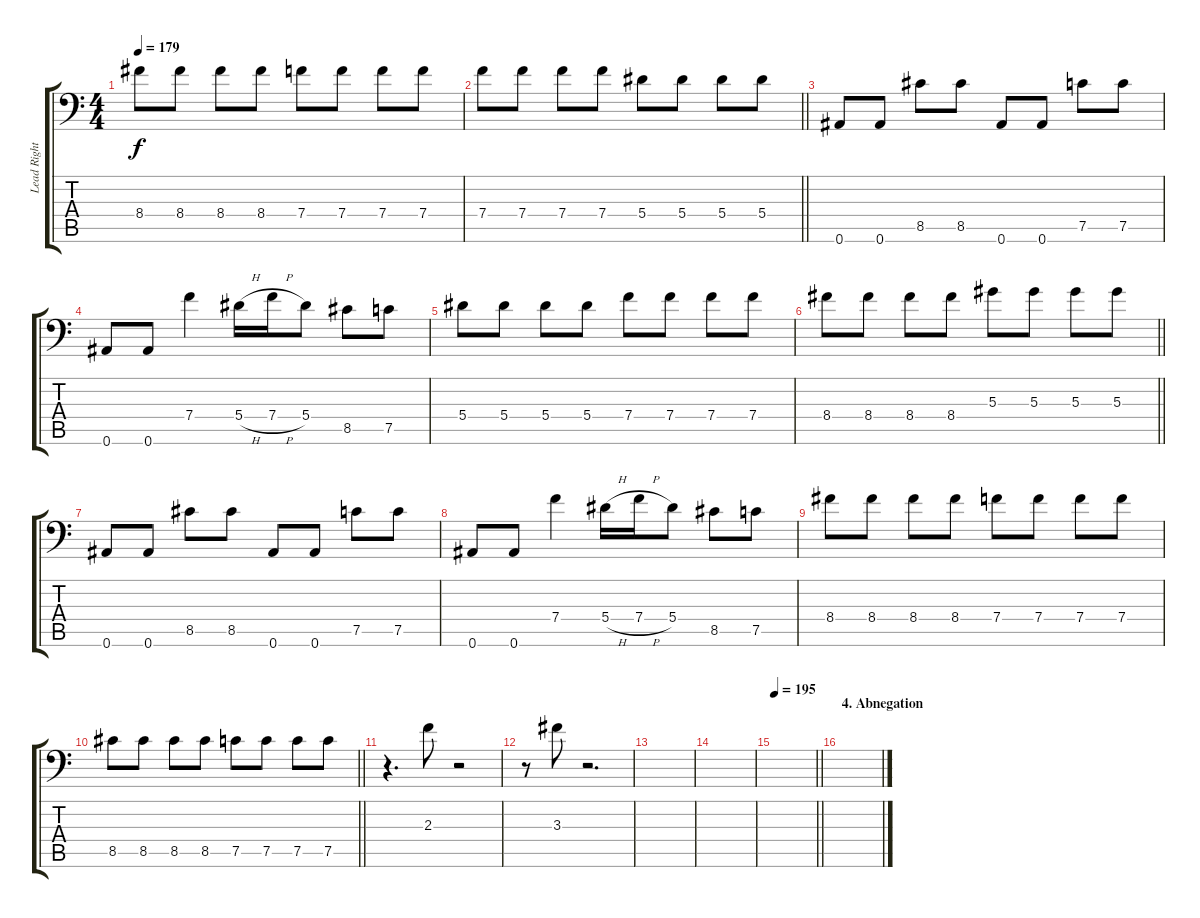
\track ("Lead Right 1" "Lead Right") {instrument distortionguitar}
\staff {score tabs}
\tuning (C4 G3 Eb3 Bb2 F2 Bb1) {hide}
\ts (4 4)
\tempo 179
\clef f4
\ks c
8.4.8{dy f} 8.4.8 8.4.8 8.4.8 7.4.8 7.4.8 7.4.8 7.4.8 |
\barLineRight lightlight
7.4.8 7.4.8 7.4.8 7.4.8 5.4.8 5.4.8 5.4.8 5.4.8 |
0.6.8 0.6.8 8.5.8 8.5.8 0.6.8 0.6.8 7.5.8 7.5.8 |
0.6.8 0.6.8 7.4.4 5.4{h}.16 7.4{h}.16 5.4.8 8.5.8 7.5.8 |
5.4.8 5.4.8 5.4.8 5.4.8 7.4.8 7.4.8 7.4.8 7.4.8 |
\barLineRight lightlight
8.4.8 8.4.8 8.4.8 8.4.8 5.3.8 5.3.8 5.3.8 5.3.8 |
0.6.8 0.6.8 8.5.8 8.5.8 0.6.8 0.6.8 7.5.8 7.5.8 |
0.6.8 0.6.8 7.4.4 5.4{h}.16 7.4{h}.16 5.4.8 8.5.8 7.5.8 |
8.4.8 8.4.8 8.4.8 8.4.8 7.4.8 7.4.8 7.4.8 7.4.8 |
\barLineRight lightlight
8.5.8 8.5.8 8.5.8 8.5.8 7.5.8 7.5.8 7.5.8 7.5.8 |
r.4{d} 2.3.8 r.2 |
r.8 3.3.8 r.2{d} |
|
|
\tempo 195
\barLineRight lightlight
|
\section ("" "4. Abnegation")
